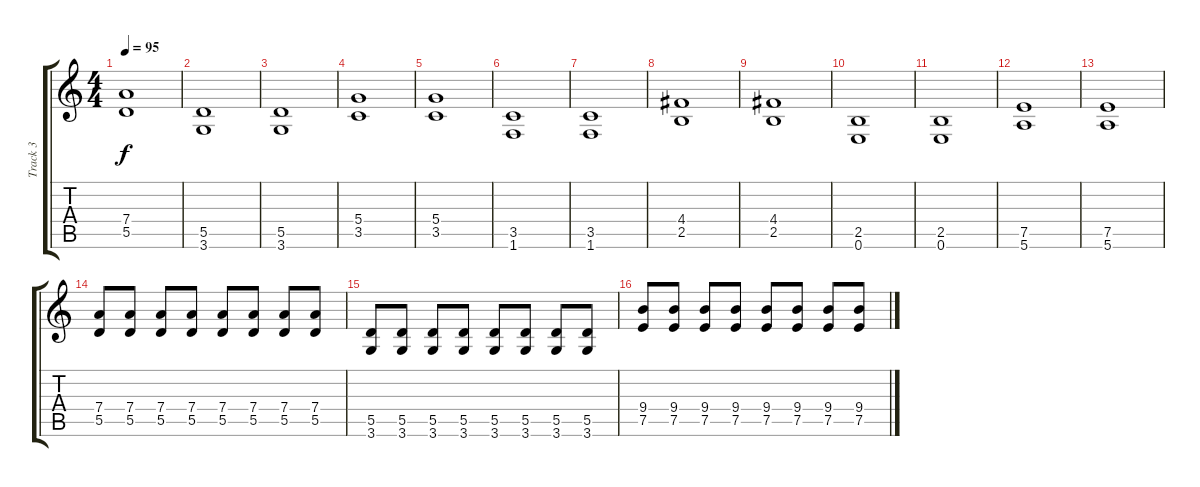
\track ("Track 3" "Track 3") {instrument distortionguitar}
\staff {score tabs}
\tuning (E4 B3 G3 D3 A2 E2) {hide}
\ts (4 4)
\tempo 95
\clef g2
\ks c
(7.4 5.5).1{dy f} |
(5.5 3.6).1 |
(5.5 3.6).1 |
(5.4 3.5).1 |
(5.4 3.5).1 |
(3.5 1.6).1 |
(3.5 1.6).1 |
(4.4 2.5).1 |
(4.4 2.5).1 |
(2.5 0.6).1 |
(2.5 0.6).1 |
(7.5 5.6).1 |
(7.5 5.6).1 |
(7.4 5.5).8 (7.4 5.5).8 (7.4 5.5).8 (7.4 5.5).8 (7.4 5.5).8 (7.4 5.5).8 (7.4 5.5).8 (7.4 5.5).8 |
(5.5 3.6).8 (5.5 3.6).8 (5.5 3.6).8 (5.5 3.6).8 (5.5 3.6).8 (5.5 3.6).8 (5.5 3.6).8 (5.5 3.6).8 |
(9.4 7.5).8 (9.4 7.5).8 (9.4 7.5).8 (9.4 7.5).8 (9.4 7.5).8 (9.4 7.5).8 (9.4 7.5).8 (9.4 7.5).8
